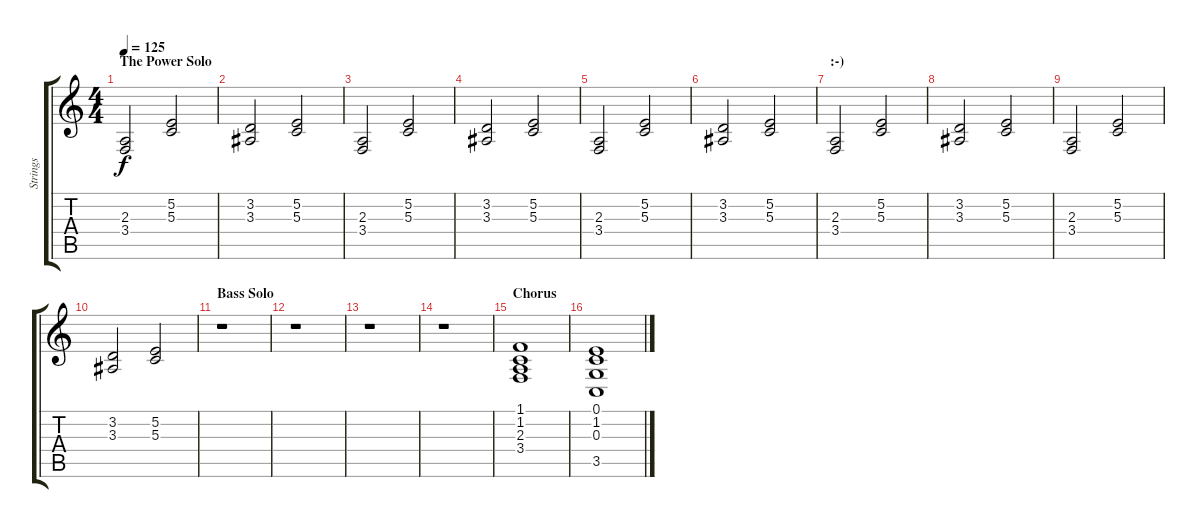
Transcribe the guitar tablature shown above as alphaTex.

\track ("Strings" "Strings") {instrument stringensemble1}
\staff {score tabs}
\tuning (E4 B3 G3 D3 A2 E2) {hide}
\ts (4 4)
\section ("" "The Power Solo")
\tempo 125
\clef g2
\ks c
(2.3 3.4).2{dy f} (5.2 5.3).2 |
(3.2 3.3).2 (5.2 5.3).2 |
(2.3 3.4).2 (5.2 5.3).2 |
(3.2 3.3).2 (5.2 5.3).2 |
(2.3 3.4).2 (5.2 5.3).2 |
(3.2 3.3).2 (5.2 5.3).2 |
\section ("" ":-)")
(2.3 3.4).2 (5.2 5.3).2 |
(3.2 3.3).2 (5.2 5.3).2 |
(2.3 3.4).2 (5.2 5.3).2 |
(3.2 3.3).2 (5.2 5.3).2 |
\section ("" "Bass Solo")
r.1 |
r.1 |
r.1 |
r.1 |
\section ("" "Chorus")
(1.1 1.2 2.3 3.4).1{volume 11} |
(0.1 1.2 0.3 3.5).1
